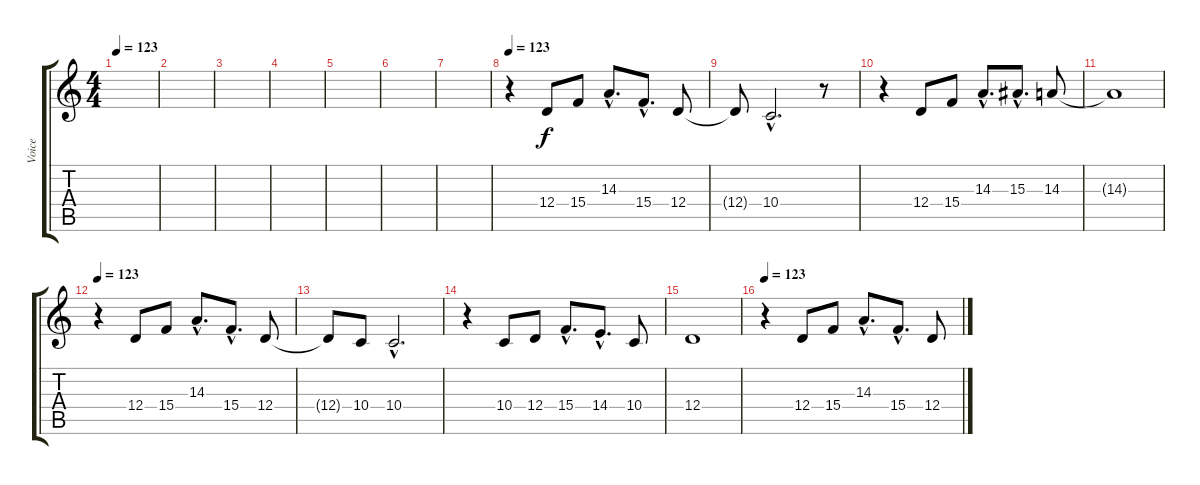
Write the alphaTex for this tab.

\track ("Voice" "Voice") {instrument tenorsax}
\staff {score tabs}
\tuning (E4 B3 G3 D3 A2 E2) {hide}
\ts (4 4)
\tempo 123
\clef g2
\ks c
|
|
|
|
|
|
|
\tempo 123
r.4 12.4.8 15.4.8 14.3{hac}.8{d} 15.4{hac}.8{d} 12.4.8 |
12.4{t}.8 10.4{hac}.2{d} r.8 |
r.4 12.4.8 15.4.8 14.3{hac}.8{d} 15.3{hac}.8{d} 14.3.8 |
14.3{t}.1 |
\tempo 123
r.4 12.4.8 15.4.8 14.3{hac}.8{d} 15.4{hac}.8{d} 12.4.8 |
12.4{t}.8 10.4.8 10.4{hac}.2{d} |
r.4 10.4.8 12.4.8 15.4{hac}.8{d} 14.4{hac}.8{d} 10.4.8 |
12.4.1 |
\tempo 123
r.4 12.4.8 15.4.8 14.3{hac}.8{d} 15.4{hac}.8{d} 12.4.8
